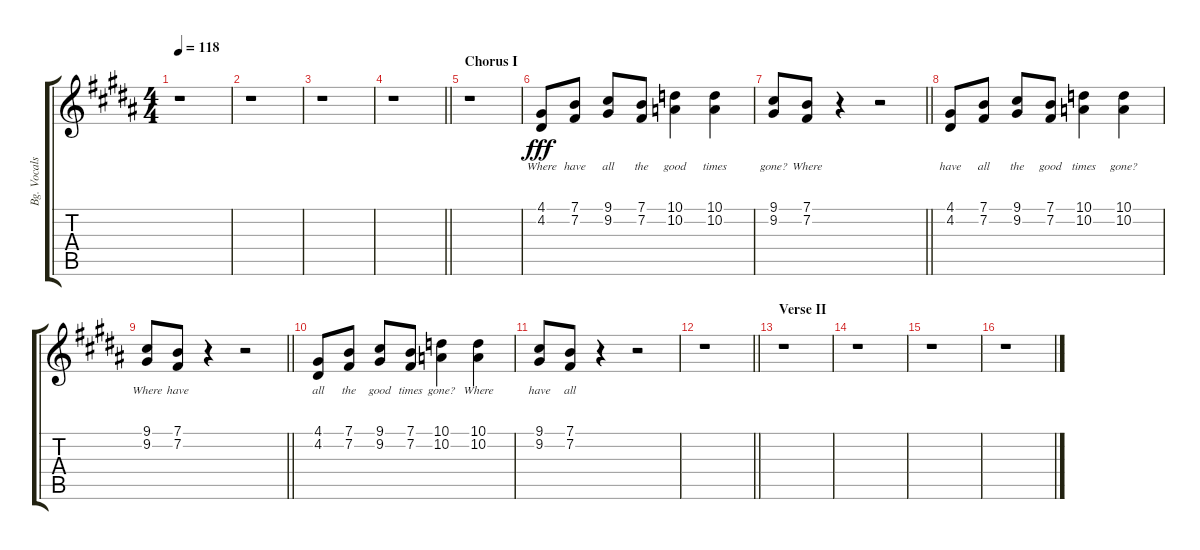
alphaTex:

\track ("Bg. Vocals" "Bg. Vocals") {instrument synthvoice}
\staff {score tabs}
\tuning (E4 B3 G3 D3 A2 E2) {hide}
\ts (4 4)
\tempo 118
\clef g2
\ks b
r.1{dy fff} |
r.1 |
r.1 |
\barLineRight lightlight
r.1 |
\section ("" "Chorus I")
r.1 |
(4.1 4.2).8{lyrics (0 "Where") lyrics (1 "") lyrics (2 "") lyrics (3 "") lyrics (4 "")} (7.1 7.2).8{lyrics (0 "have") lyrics (1 "") lyrics (2 "") lyrics (3 "") lyrics (4 "")} (9.1 9.2).8{lyrics (0 "all") lyrics (1 "") lyrics (2 "") lyrics (3 "") lyrics (4 "")} (7.1 7.2).8{lyrics (0 "the") lyrics (1 "") lyrics (2 "") lyrics (3 "") lyrics (4 "")} (10.1 10.2).4{lyrics (0 "good") lyrics (1 "") lyrics (2 "") lyrics (3 "") lyrics (4 "")} (10.1 10.2).4{lyrics (0 "times") lyrics (1 "") lyrics (2 "") lyrics (3 "") lyrics (4 "")} |
\barLineRight lightlight
(9.1 9.2).8{lyrics (0 "gone?") lyrics (1 "") lyrics (2 "") lyrics (3 "") lyrics (4 "")} (7.1 7.2).8{lyrics (0 "Where") lyrics (1 "") lyrics (2 "") lyrics (3 "") lyrics (4 "")} r.4 r.2 |
(4.1 4.2).8{lyrics (0 "have") lyrics (1 "") lyrics (2 "") lyrics (3 "") lyrics (4 "")} (7.1 7.2).8{lyrics (0 "all") lyrics (1 "") lyrics (2 "") lyrics (3 "") lyrics (4 "")} (9.1 9.2).8{lyrics (0 "the") lyrics (1 "") lyrics (2 "") lyrics (3 "") lyrics (4 "")} (7.1 7.2).8{lyrics (0 "good") lyrics (1 "") lyrics (2 "") lyrics (3 "") lyrics (4 "")} (10.1 10.2).4{lyrics (0 "times") lyrics (1 "") lyrics (2 "") lyrics (3 "") lyrics (4 "")} (10.1 10.2).4{lyrics (0 "gone?") lyrics (1 "") lyrics (2 "") lyrics (3 "") lyrics (4 "")} |
\barLineRight lightlight
(9.1 9.2).8{lyrics (0 "Where") lyrics (1 "") lyrics (2 "") lyrics (3 "") lyrics (4 "")} (7.1 7.2).8{lyrics (0 "have") lyrics (1 "") lyrics (2 "") lyrics (3 "") lyrics (4 "")} r.4 r.2 |
(4.1 4.2).8{lyrics (0 "all") lyrics (1 "") lyrics (2 "") lyrics (3 "") lyrics (4 "")} (7.1 7.2).8{lyrics (0 "the") lyrics (1 "") lyrics (2 "") lyrics (3 "") lyrics (4 "")} (9.1 9.2).8{lyrics (0 "good") lyrics (1 "") lyrics (2 "") lyrics (3 "") lyrics (4 "")} (7.1 7.2).8{lyrics (0 "times") lyrics (1 "") lyrics (2 "") lyrics (3 "") lyrics (4 "")} (10.1 10.2).4{lyrics (0 "gone?") lyrics (1 "") lyrics (2 "") lyrics (3 "") lyrics (4 "")} (10.1 10.2).4{lyrics (0 "Where") lyrics (1 "") lyrics (2 "") lyrics (3 "") lyrics (4 "")} |
(9.1 9.2).8{lyrics (0 "have") lyrics (1 "") lyrics (2 "") lyrics (3 "") lyrics (4 "")} (7.1 7.2).8{lyrics (0 "all") lyrics (1 "") lyrics (2 "") lyrics (3 "") lyrics (4 "")} r.4 r.2 |
\barLineRight lightlight
r.1 |
\section ("" "Verse II")
r.1 |
r.1 |
r.1 |
r.1
